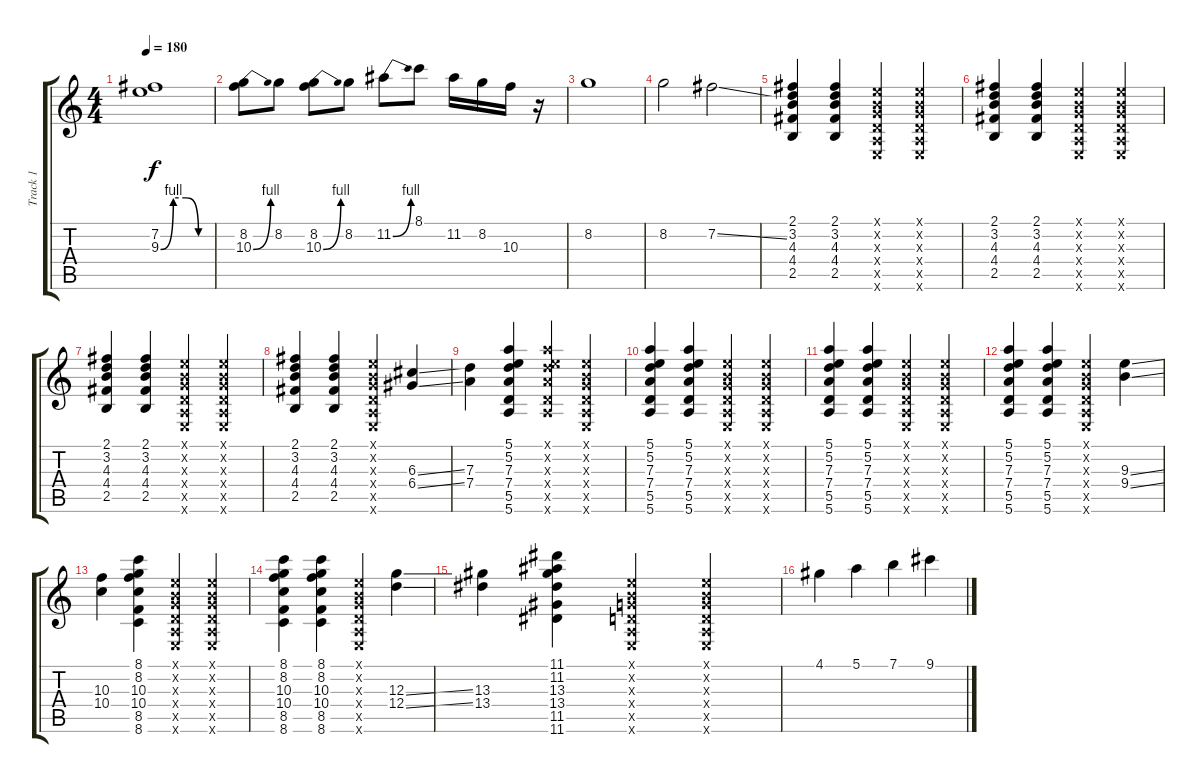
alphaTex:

\track ("Track 1" "Track 1") {instrument electricguitarjazz}
\staff {score tabs}
\tuning (E4 B3 G3 D3 A2 E2) {hide}
\ts (4 4)
\tempo 180
\clef g2
\ks c
(7.2 9.3{be (custom 0 0 15 4 30 4 45 0 60 0)}).1{dy f} |
(8.2 10.3{be (bend 0 0 60 4)}).8 8.2.8 (8.2 10.3{be (bend 0 0 60 4)}).8 8.2.8 11.2{be (bend 0 0 60 4)}.8 8.1.8 11.2.16 8.2.16 10.3.16 r.16 |
8.2.1 |
8.2.2 7.2{ss}.2 |
(2.1 3.2 4.3 4.4 2.5).4 (2.1 3.2 4.3 4.4 2.5).4 (0.1{x} 0.2{x} 0.3{x} 0.4{x} 0.5{x} 0.6{x}).4 (0.1{x} 0.2{x} 0.3{x} 0.4{x} 0.5{x} 0.6{x}).4 |
(2.1 3.2 4.3 4.4 2.5).4 (2.1 3.2 4.3 4.4 2.5).4 (0.1{x} 0.2{x} 0.3{x} 0.4{x} 0.5{x} 0.6{x}).4 (0.1{x} 0.2{x} 0.3{x} 0.4{x} 0.5{x} 0.6{x}).4 |
(2.1 3.2 4.3 4.4 2.5).4 (2.1 3.2 4.3 4.4 2.5).4 (0.1{x} 0.2{x} 0.3{x} 0.4{x} 0.5{x} 0.6{x}).4 (0.1{x} 0.2{x} 0.3{x} 0.4{x} 0.5{x} 0.6{x}).4 |
(2.1 3.2 4.3 4.4 2.5).4 (2.1 3.2 4.3 4.4 2.5).4 (0.1{x} 0.2{x} 0.3{x} 0.4{x} 0.5{x} 0.6{x}).4 (6.3{ss} 6.4{ss}).4 |
(7.3 7.4).4 (5.1 5.2 7.3 7.4 5.5 5.6).4 (5.1{x} 5.2{x} 7.3{x} 7.4{x} 5.5{x} 5.6{x}).4 (0.1{x} 0.2{x} 0.3{x} 0.4{x} 0.5{x} 0.6{x}).4 |
(5.1 5.2 7.3 7.4 5.5 5.6).4 (5.1 5.2 7.3 7.4 5.5 5.6).4 (0.1{x} 0.2{x} 0.3{x} 0.4{x} 0.5{x} 0.6{x}).4 (0.1{x} 0.2{x} 0.3{x} 0.4{x} 0.5{x} 0.6{x}).4 |
(5.1 5.2 7.3 7.4 5.5 5.6).4 (5.1 5.2 7.3 7.4 5.5 5.6).4 (0.1{x} 0.2{x} 0.3{x} 0.4{x} 0.5{x} 0.6{x}).4 (0.1{x} 0.2{x} 0.3{x} 0.4{x} 0.5{x} 0.6{x}).4 |
(5.1 5.2 7.3 7.4 5.5 5.6).4 (5.1 5.2 7.3 7.4 5.5 5.6).4 (0.1{x} 0.2{x} 0.3{x} 0.4{x} 0.5{x} 0.6{x}).4 (9.3{ss} 9.4{ss}).4 |
(10.3 10.4).4 (8.1 8.2 10.3 10.4 8.5 8.6).4 (0.1{x} 0.2{x} 0.3{x} 0.4{x} 0.5{x} 0.6{x}).4 (0.1{x} 0.2{x} 0.3{x} 0.4{x} 0.5{x} 0.6{x}).4 |
(8.1 8.2 10.3 10.4 8.5 8.6).4 (8.1 8.2 10.3 10.4 8.5 8.6).4 (0.1{x} 0.2{x} 0.3{x} 0.4{x} 0.5{x} 0.6{x}).4 (12.3{ss} 12.4{ss}).4 |
(13.3 13.4).4 (11.1 11.2 13.3 13.4 11.5 11.6).4 (0.1{x} 0.2{x} 0.3{x} 0.4{x} 0.5{x} 0.6{x}).4 (0.1{x} 0.2{x} 0.3{x} 0.4{x} 0.5{x} 0.6{x}).4 |
4.1.4 5.1.4 7.1.4 9.1{ss}.4
